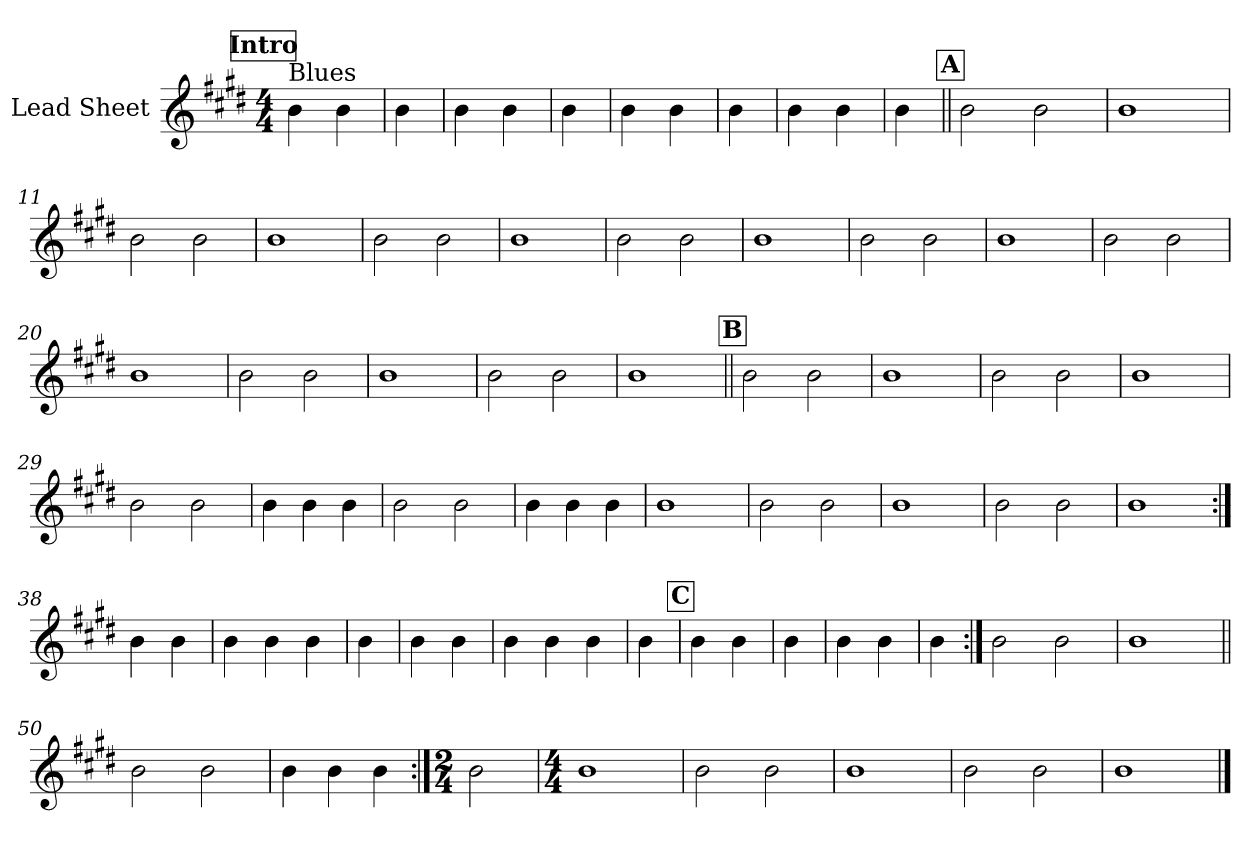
**kern
*part1
*staff1
*I"Lead Sheet
*clefG2
*k[f#c#g#d#]
*E:
*M4/4
*MM99
!!LO:REH:place=s1:a:fs=14:t=Intro
=1
!LO:TX:a:t=Blues
4b\
4b\
=2
4b\
=3
4b\
4b\
=4
4b\
=5
4b\
4b\
=6
4b\
=7
4b\
4b\
=8
4b\
!!LO:LB:g=z
!!LO:REH:place=s1:a:fs=14:t=A
=9||
2b\
2b\
=10
1b
=11
2b\
2b\
=12
1b
!!LO:LB:g=z
=13
2b\
2b\
=14
1b
=15
2b\
2b\
=16
1b
!!LO:LB:g=z
=17
2b\
2b\
=18
1b
=19
2b\
2b\
=20
1b
!!LO:LB:g=z
=21
2b\
2b\
=22
1b
=23
2b\
2b\
=24
1b
!!LO:LB:g=z
!!LO:REH:place=s1:a:fs=14:t=B
=25||
2b\
2b\
=26
1b
=27
2b\
2b\
=28
1b
!!LO:LB:g=z
=29
2b\
2b\
=30
4b\
4b\
4b\
=31
2b\
2b\
=32
4b\
4b\
4b\
!!LO:LB:g=z
=33
1b
=34
2b\
2b\
=35
1b
=36
2b\
2b\
=37
1b
!!LO:LB:g=z
=38:|!
4b\
4b\
=39
4b\
4b\
4b\
=40
4b\
=41
4b\
4b\
=42
4b\
4b\
4b\
=43
4b\
!!LO:LB:g=z
!!LO:REH:place=s1:a:fs=14:t=C
=44
4b\
4b\
=45
4b\
=46
4b\
4b\
=47
4b\
=48:|!
2b\
2b\
=49
1b
!!LO:PB:g=z
=50||
2b\
2b\
=51
4b\
4b\
4b\
=52:|!
*M2/4
2b\
=53
*M4/4
1b
!!LO:LB:g=z
=54
2b\
2b\
=55
1b
=56
2b\
2b\
=57
1b
==
*-
